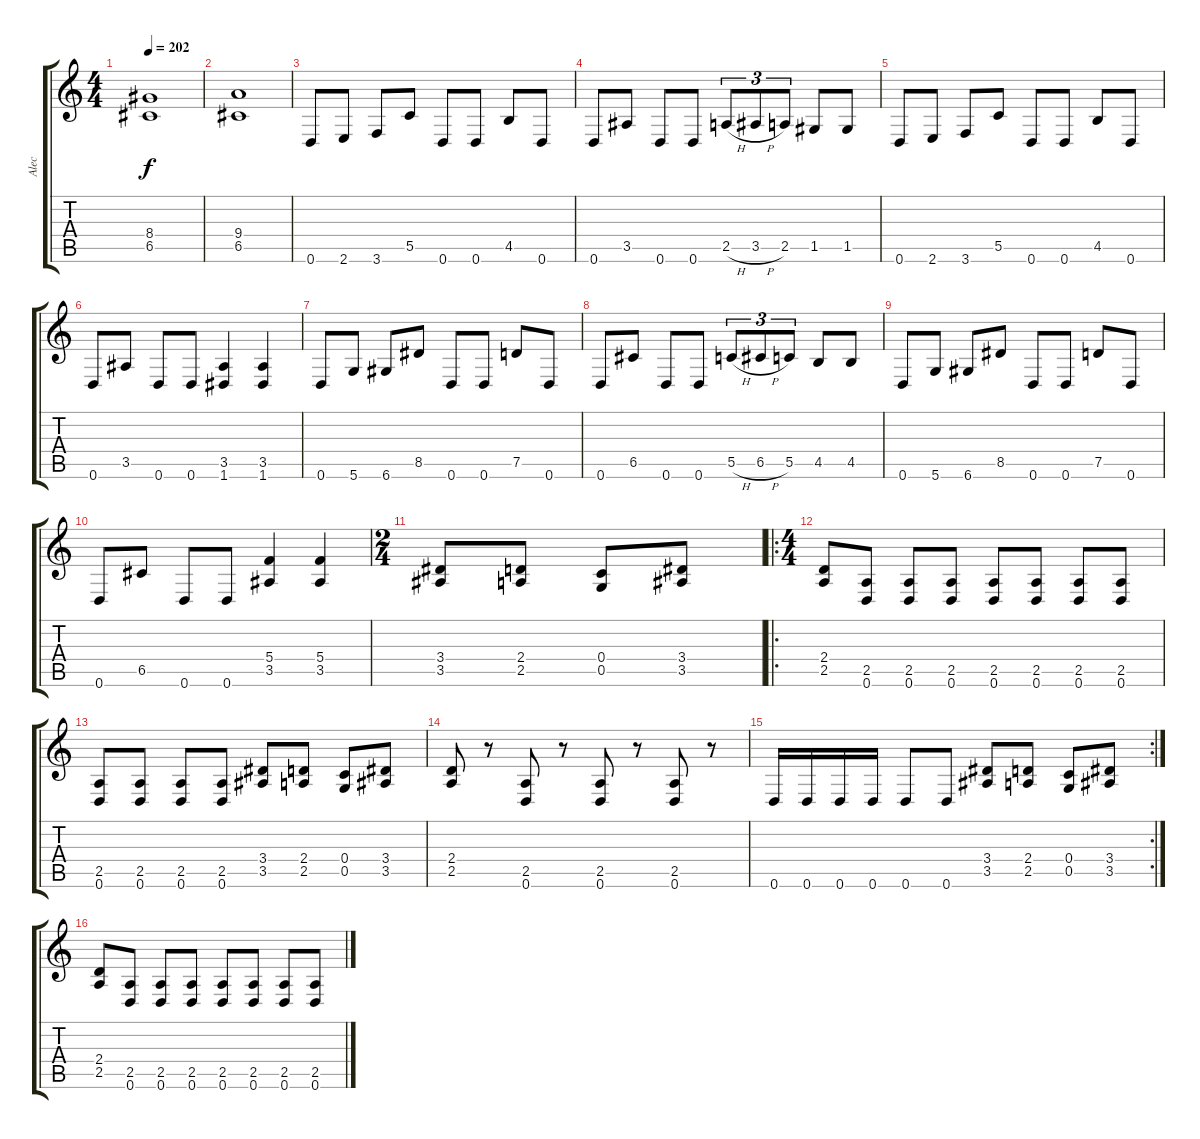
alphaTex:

\track ("Alec" "Alec") {instrument distortionguitar}
\staff {score tabs}
\tuning (D4 A3 F3 C3 G2 D2) {hide}
\ts (4 4)
\tempo 202
\clef g2
\ks c
(8.4 6.5).1{dy f} |
(9.4 6.5).1 |
0.6.8 2.6.8 3.6.8 5.5.8 0.6.8 0.6.8 4.5.8 0.6.8 |
0.6.8 3.5.8 0.6.8 0.6.8 2.5{h}.8{tu (3 2)} 3.5{h}.8{tu (3 2)} 2.5.8{tu (3 2)} 1.5.8 1.5.8 |
0.6.8 2.6.8 3.6.8 5.5.8 0.6.8 0.6.8 4.5.8 0.6.8 |
0.6.8 3.5.8 0.6.8 0.6.8 (3.5 1.6).4 (3.5 1.6).4 |
0.6.8 5.6.8 6.6.8 8.5.8 0.6.8 0.6.8 7.5.8 0.6.8 |
0.6.8 6.5.8 0.6.8 0.6.8 5.5{h}.8{tu (3 2)} 6.5{h}.8{tu (3 2)} 5.5.8{tu (3 2)} 4.5.8 4.5.8 |
0.6.8 5.6.8 6.6.8 8.5.8 0.6.8 0.6.8 7.5.8 0.6.8 |
0.6.8 6.5.8 0.6.8 0.6.8 (5.4 3.5).4 (5.4 3.5).4 |
\ts (2 4)
(3.4 3.5).8 (2.4 2.5).8 (0.4 0.5).8 (3.4 3.5).8 |
\ro
\ts (4 4)
(2.4 2.5).8 (2.5 0.6).8 (2.5 0.6).8 (2.5 0.6).8 (2.5 0.6).8 (2.5 0.6).8 (2.5 0.6).8 (2.5 0.6).8 |
(2.5 0.6).8 (2.5 0.6).8 (2.5 0.6).8 (2.5 0.6).8 (3.4 3.5).8 (2.4 2.5).8 (0.4 0.5).8 (3.4 3.5).8 |
(2.4 2.5).8 r.8 (2.5 0.6).8 r.8 (2.5 0.6).8 r.8 (2.5 0.6).8 r.8 |
\rc 2
0.6.16 0.6.16 0.6.16 0.6.16 0.6.8 0.6.8 (3.4 3.5).8 (2.4 2.5).8 (0.4 0.5).8 (3.4 3.5).8 |
(2.4 2.5).8 (2.5 0.6).8 (2.5 0.6).8 (2.5 0.6).8 (2.5 0.6).8 (2.5 0.6).8 (2.5 0.6).8 (2.5 0.6).8
